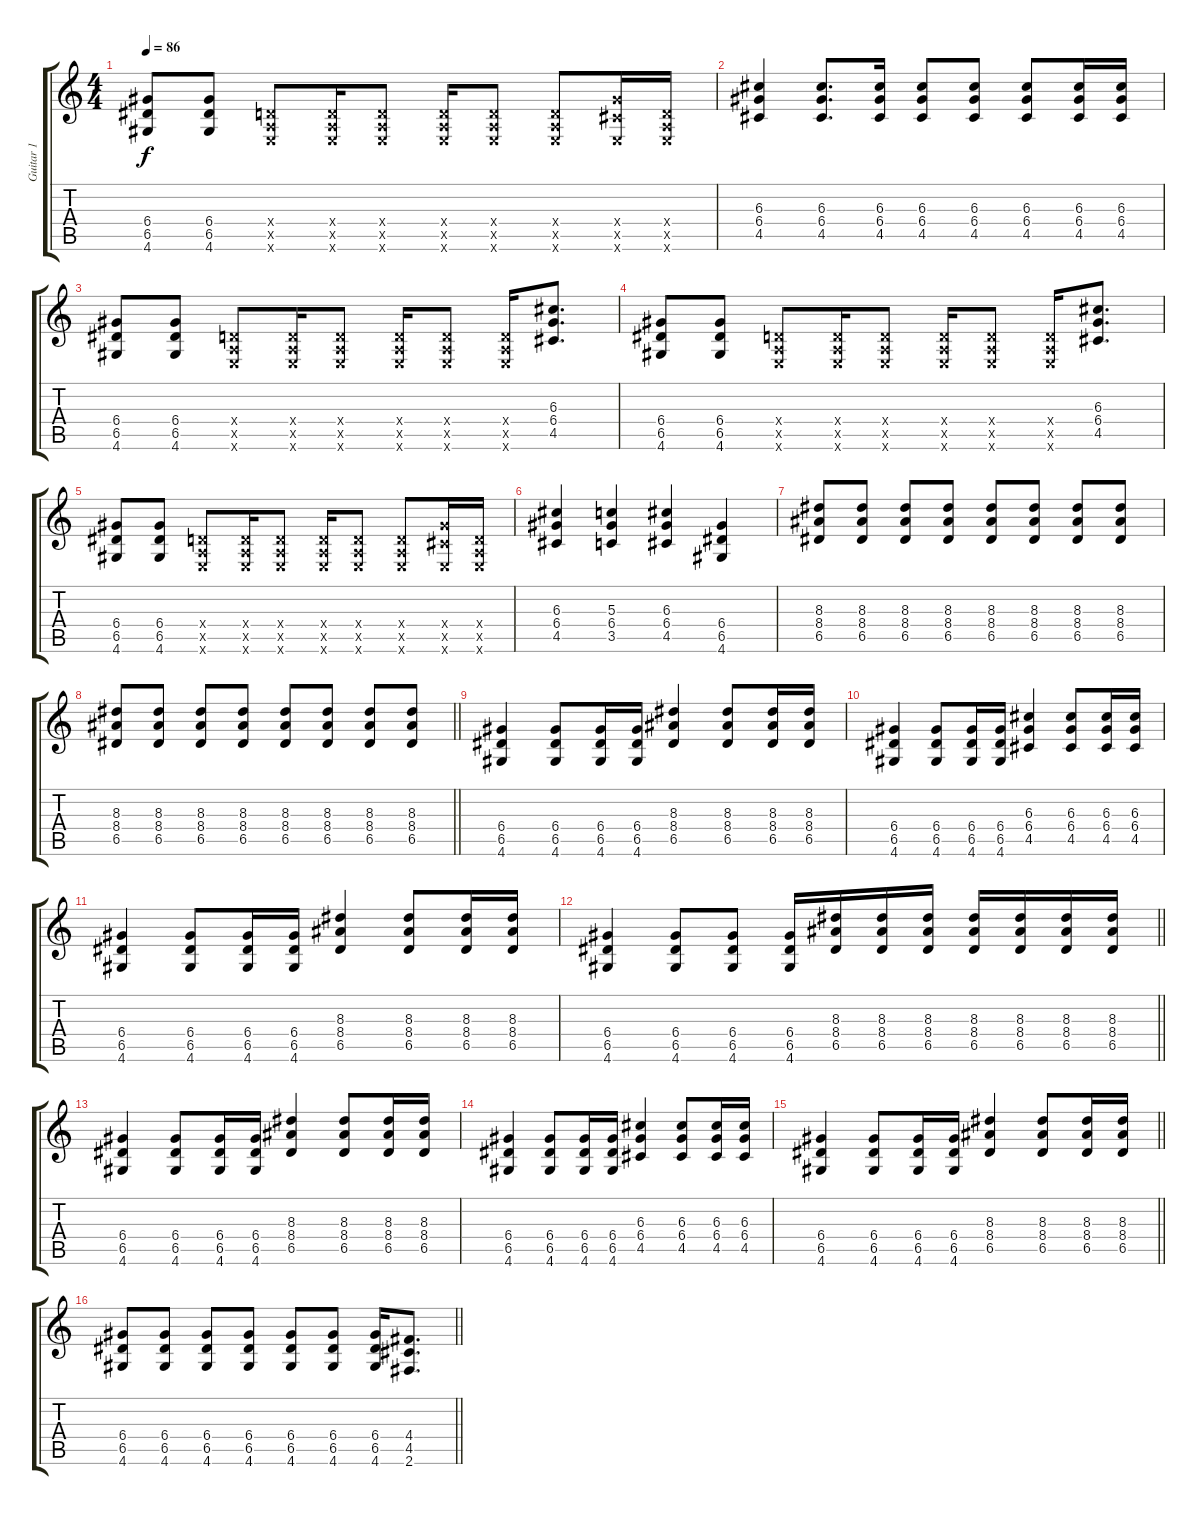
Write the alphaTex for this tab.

\track ("Guitar 1" "Guitar 1") {instrument overdrivenguitar}
\staff {score tabs}
\tuning (E4 B3 G3 D3 A2 E2) {hide}
\ts (4 4)
\tempo 86
\clef g2
\ks c
(6.4 6.5 4.6).8{dy f} (6.4 6.5 4.6).8 (0.4{x} 0.5{x} 0.6{x}).8 (0.4{x} 0.5{x} 0.6{x}).16 (0.4{x} 0.5{x} 0.6{x}).8 (0.4{x} 0.5{x} 0.6{x}).16 (0.4{x} 0.5{x} 0.6{x}).8 (0.4{x} 0.5{x} 0.6{x}).8 (6.4{x} 4.5{x} 0.6{x}).16 (0.4{x} 0.5{x} 0.6{x}).16 |
(6.3 6.4 4.5).4 (6.3 6.4 4.5).8{d} (6.3 6.4 4.5).16 (6.3 6.4 4.5).8 (6.3 6.4 4.5).8 (6.3 6.4 4.5).8 (6.3 6.4 4.5).16 (6.3 6.4 4.5).16 |
(6.4 6.5 4.6).8 (6.4 6.5 4.6).8 (0.4{x} 0.5{x} 0.6{x}).8 (0.4{x} 0.5{x} 0.6{x}).16 (0.4{x} 0.5{x} 0.6{x}).8 (0.4{x} 0.5{x} 0.6{x}).16 (0.4{x} 0.5{x} 0.6{x}).8 (0.4{x} 0.5{x} 0.6{x}).16 (6.3 6.4 4.5).8{d} |
(6.4 6.5 4.6).8 (6.4 6.5 4.6).8 (0.4{x} 0.5{x} 0.6{x}).8 (0.4{x} 0.5{x} 0.6{x}).16 (0.4{x} 0.5{x} 0.6{x}).8 (0.4{x} 0.5{x} 0.6{x}).16 (0.4{x} 0.5{x} 0.6{x}).8 (0.4{x} 0.5{x} 0.6{x}).16 (6.3 6.4 4.5).8{d} |
(6.4 6.5 4.6).8 (6.4 6.5 4.6).8 (0.4{x} 0.5{x} 0.6{x}).8 (0.4{x} 0.5{x} 0.6{x}).16 (0.4{x} 0.5{x} 0.6{x}).8 (0.4{x} 0.5{x} 0.6{x}).16 (0.4{x} 0.5{x} 0.6{x}).8 (0.4{x} 0.5{x} 0.6{x}).8 (6.4{x} 4.5{x} 0.6{x}).16 (0.4{x} 0.5{x} 0.6{x}).16 |
(6.3 6.4 4.5).4 (5.3 6.4 3.5).4 (6.3 6.4 4.5).4 (6.4 6.5 4.6).4 |
(8.3 8.4 6.5).8 (8.3 8.4 6.5).8 (8.3 8.4 6.5).8 (8.3 8.4 6.5).8 (8.3 8.4 6.5).8 (8.3 8.4 6.5).8 (8.3 8.4 6.5).8 (8.3 8.4 6.5).8 |
\barLineRight lightlight
(8.3 8.4 6.5).8 (8.3 8.4 6.5).8 (8.3 8.4 6.5).8 (8.3 8.4 6.5).8 (8.3 8.4 6.5).8 (8.3 8.4 6.5).8 (8.3 8.4 6.5).8 (8.3 8.4 6.5).8 |
(6.4 6.5 4.6).4 (6.4 6.5 4.6).8 (6.4 6.5 4.6).16 (6.4 6.5 4.6).16 (8.3 8.4 6.5).4 (8.3 8.4 6.5).8 (8.3 8.4 6.5).16 (8.3 8.4 6.5).16 |
(6.4 6.5 4.6).4 (6.4 6.5 4.6).8 (6.4 6.5 4.6).16 (6.4 6.5 4.6).16 (6.3 6.4 4.5).4 (6.3 6.4 4.5).8 (6.3 6.4 4.5).16 (6.3 6.4 4.5).16 |
(6.4 6.5 4.6).4 (6.4 6.5 4.6).8 (6.4 6.5 4.6).16 (6.4 6.5 4.6).16 (8.3 8.4 6.5).4 (8.3 8.4 6.5).8 (8.3 8.4 6.5).16 (8.3 8.4 6.5).16 |
\barLineRight lightlight
(6.4 6.5 4.6).4 (6.4 6.5 4.6).8 (6.4 6.5 4.6).8 (6.4 6.5 4.6).16 (8.3 8.4 6.5).16 (8.3 8.4 6.5).16 (8.3 8.4 6.5).16 (8.3 8.4 6.5).16 (8.3 8.4 6.5).16 (8.3 8.4 6.5).16 (8.3 8.4 6.5).16 |
(6.4 6.5 4.6).4 (6.4 6.5 4.6).8 (6.4 6.5 4.6).16 (6.4 6.5 4.6).16 (8.3 8.4 6.5).4 (8.3 8.4 6.5).8 (8.3 8.4 6.5).16 (8.3 8.4 6.5).16 |
(6.4 6.5 4.6).4 (6.4 6.5 4.6).8 (6.4 6.5 4.6).16 (6.4 6.5 4.6).16 (6.3 6.4 4.5).4 (6.3 6.4 4.5).8 (6.3 6.4 4.5).16 (6.3 6.4 4.5).16 |
\barLineRight lightlight
(6.4 6.5 4.6).4 (6.4 6.5 4.6).8 (6.4 6.5 4.6).16 (6.4 6.5 4.6).16 (8.3 8.4 6.5).4 (8.3 8.4 6.5).8 (8.3 8.4 6.5).16 (8.3 8.4 6.5).16 |
\barLineRight lightlight
(6.4 6.5 4.6).8 (6.4 6.5 4.6).8 (6.4 6.5 4.6).8 (6.4 6.5 4.6).8 (6.4 6.5 4.6).8 (6.4 6.5 4.6).8 (6.4 6.5 4.6).16 (4.4 4.5 2.6).8{d}
